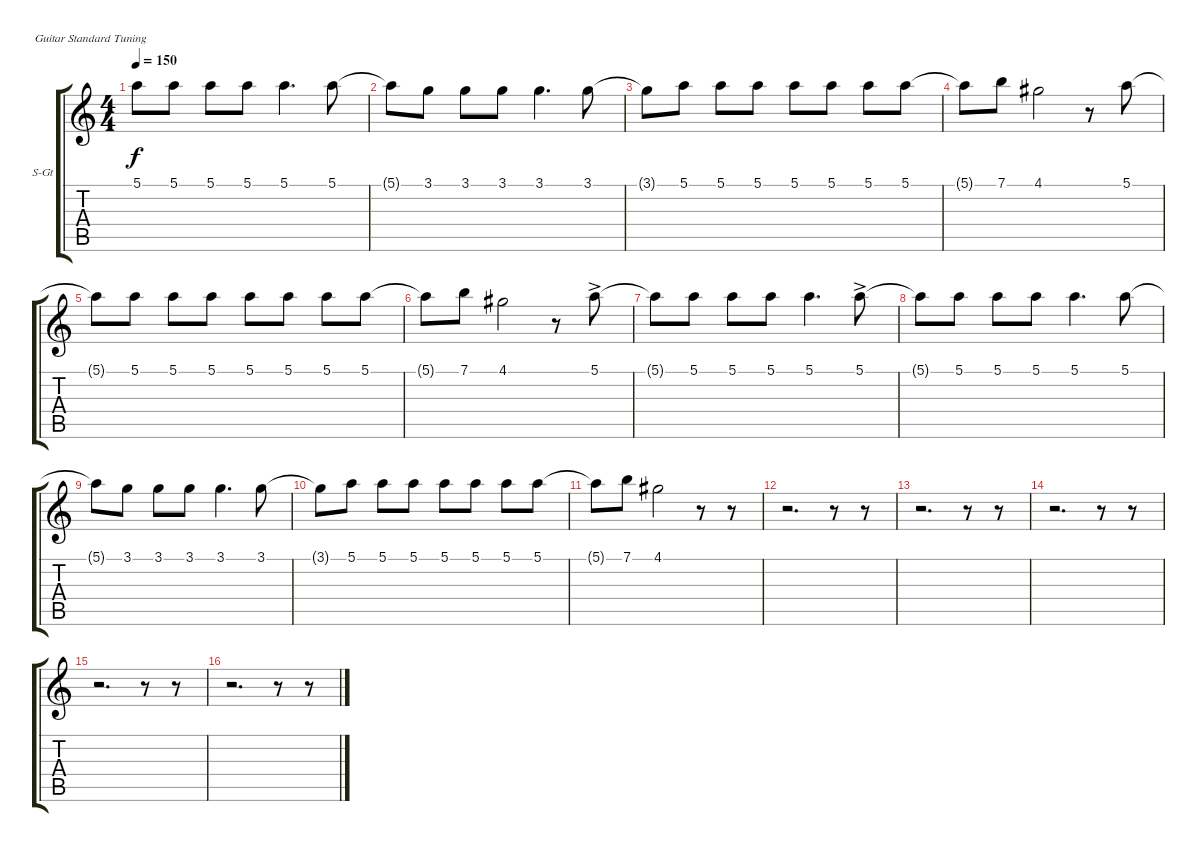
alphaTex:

\bracketExtendMode groupsimilarinstruments
\firstSystemTrackNameOrientation horizontal
\otherSystemsTrackNameOrientation horizontal
\track ("vocals" "S-Gt") {instrument voiceoohs}
\staff {score tabs}
\tuning (E4 B3 G3 D3 A2 E2)
\displaytranspose 12
\ts (4 4)
\tempo 150
\clef g2
\ks c
5.1{t}.8{dy f} 5.1.8 5.1.8 5.1.8 5.1.4{d} 5.1.8 |
5.1{t}.8 3.1.8 3.1.8 3.1.8 3.1.4{d} 3.1.8 |
3.1{t}.8 5.1.8 5.1.8 5.1.8 5.1.8 5.1.8 5.1.8 5.1.8 |
5.1{t}.8 7.1.8 4.1.2 r.8 5.1.8 |
5.1{t}.8 5.1.8 5.1.8 5.1.8 5.1.8 5.1.8 5.1.8 5.1.8 |
5.1{t}.8 7.1.8 4.1.2 r.8 5.1{ac}.8 |
5.1{t}.8 5.1.8 5.1.8 5.1.8 5.1.4{d} 5.1{ac}.8 |
5.1{t}.8 5.1.8 5.1.8 5.1.8 5.1.4{d} 5.1.8 |
5.1{t}.8 3.1.8 3.1.8 3.1.8 3.1.4{d} 3.1.8 |
3.1{t}.8 5.1.8 5.1.8 5.1.8 5.1.8 5.1.8 5.1.8 5.1.8 |
5.1{t}.8 7.1.8 4.1.2 r.8 r.8 |
r.2{d} r.8 r.8 |
r.2{d} r.8 r.8 |
r.2{d} r.8 r.8 |
r.2{d} r.8 r.8 |
r.2{d} r.8 r.8
